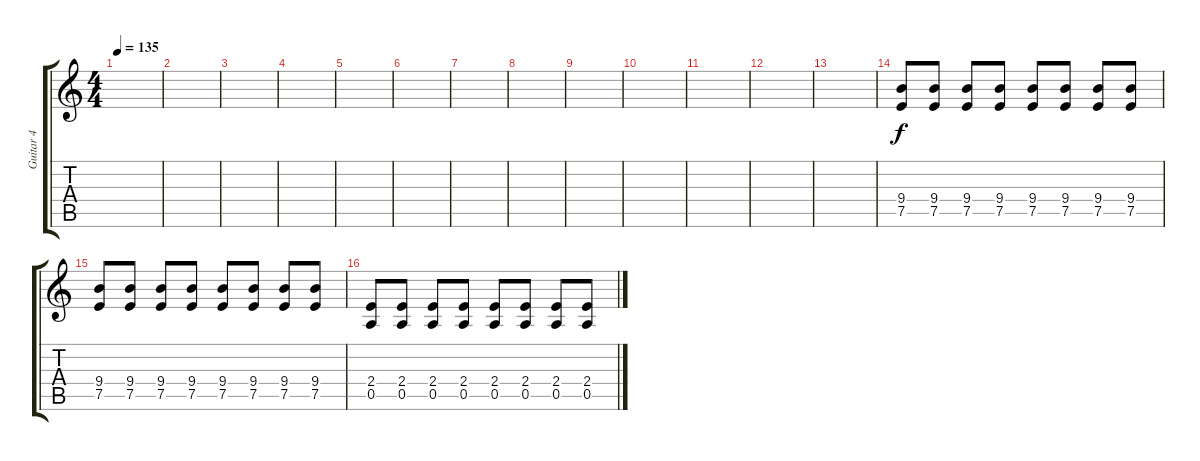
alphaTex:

\track ("Guitar 4" "Guitar 4") {instrument electricguitarclean}
\staff {score tabs}
\tuning (E4 B3 G3 D3 A2 D2) {hide}
\ts (4 4)
\tempo 135
\clef g2
\ks c
|
|
|
|
|
|
|
|
|
|
|
|
|
(9.4 7.5).8 (9.4 7.5).8 (9.4 7.5).8 (9.4 7.5).8 (9.4 7.5).8 (9.4 7.5).8 (9.4 7.5).8 (9.4 7.5).8 |
(9.4 7.5).8 (9.4 7.5).8 (9.4 7.5).8 (9.4 7.5).8 (9.4 7.5).8 (9.4 7.5).8 (9.4 7.5).8 (9.4 7.5).8 |
(2.4 0.5).8 (2.4 0.5).8 (2.4 0.5).8 (2.4 0.5).8 (2.4 0.5).8 (2.4 0.5).8 (2.4 0.5).8 (2.4 0.5).8
